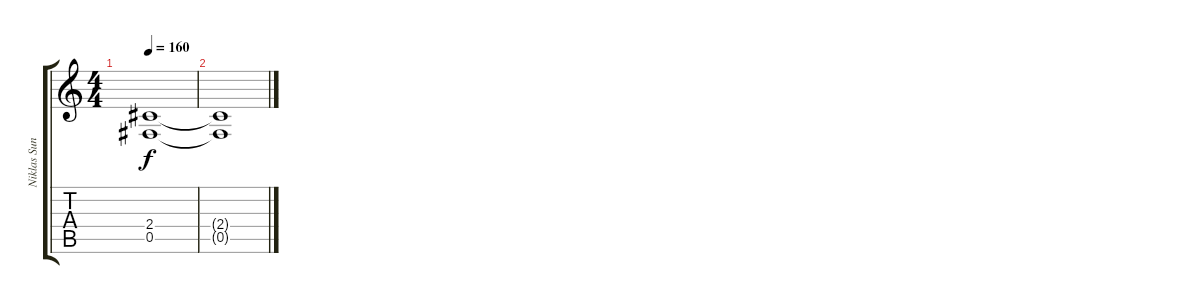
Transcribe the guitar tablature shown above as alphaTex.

\track ("Niklas Sundin" "Niklas Sun") {instrument overdrivenguitar}
\staff {score tabs}
\tuning (Db4 Ab3 E3 B2 Gb2 Db2) {hide}
\ts (4 4)
\tempo 160
\clef g2
\ks c
(2.4{t} 0.5{t}).1{dy f} |
(2.4{t} 0.5{t}).1
